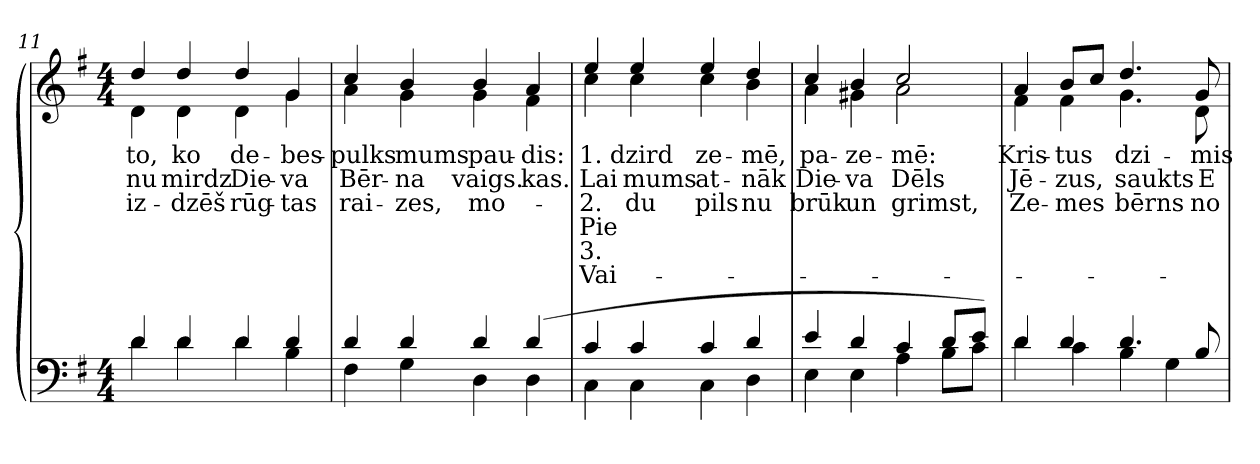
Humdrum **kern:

**kern	**kern	**text	**text	**text	**text	**text	**text
*part2	*part1	*part1	*part1	*part1	*part1	*part1	*part1
*staff2	*staff1	*staff1	*staff1	*staff1	*staff1	*staff1	*staff1
*clefF4	*clefG2	*	*	*	*	*	*
*k[f#]	*k[f#]	*	*	*	*	*	*
*G:	*G:	*	*	*	*	*	*
*M4/4	*M4/4	*	*	*	*	*	*
=11	=11	=11	=11	=11	=11	=11	=11
*^	*	*	*	*	*	*	*
!	!	!	!LO:LY:b:color=#000000	!LO:LY:b:color=#000000	!LO:LY:b:color=#000000	!	!	!
*	*	*^	*	*	*	*	*	*
4di/	4di\	4ddi/	4di\	to,	nu	iz-	.	.	.
!	!	!	!	!LO:LY:b:color=#000000	!LO:LY:b:color=#000000	!LO:LY:b:color=#000000	!	!	!
4di/	4di\	4ddi/	4di\	ko	mirdz	-dzēš	.	.	.
!	!	!	!	!LO:LY:b:color=#000000	!LO:LY:b:color=#000000	!LO:LY:b:color=#000000	!	!	!
4di/	4di\	4ddi/	4di\	de-	Die-	rūg-	.	.	.
!	!	!	!	!LO:LY:b:color=#000000	!LO:LY:b:color=#000000	!LO:LY:b:color=#000000	!	!	!
4di/	4Bi\	4gi/	4gi\	-bes-	-va	-tas	.	.	.
=12	=12	=12	=12	=12	=12	=12	=12	=12	=12
!	!	!	!	!LO:LY:b:color=#000000	!LO:LY:b:color=#000000	!LO:LY:b:color=#000000	!	!	!
4di/	4F#i\	4cci/	4ai\	-pulks	Bēr-	rai-	.	.	.
!	!	!	!	!LO:LY:b:color=#000000	!LO:LY:b:color=#000000	!LO:LY:b:color=#000000	!	!	!
4di/	4Gi\	4bi/	4gi\	mums	-na	-zes,	.	.	.
!	!	!	!	!LO:LY:b:color=#000000	!LO:LY:b:color=#000000	!LO:LY:b:color=#000000	!	!	!
4di/	4Di\	4bi/	4gi\	pau-	vaigs.	mo-	.	.	.
!	!	!	!	!LO:LY:b:color=#000000	!LO:LY:b:color=#000000	!	!	!	!
(4di/	4Di\	4ai/	4f#i\	-dis:	-kas.	.	.	.	.
!!LO:LB:g=z	!!
=13	=13	=13	=13	=13	=13	=13	=13	=13	=13
!	!	!	!	!LO:LY:b:color=#000000	!LO:LY:b:color=#000000	!LO:LY:b:color=#000000	!LO:LY:b:color=#000000	!LO:LY:b:color=#000000	!LO:LY:b:color=#000000
4ci/	4Ci\	4eei/	4cci\	1.	Lai	2.	Pie	3.	Vai-
!	!	!	!	!LO:LY:b:color=#000000	!LO:LY:b:color=#000000	!LO:LY:b:color=#000000	!	!	!
4ci/	4Ci\	4eei/	4cci\	dzird	mums	-du	.	.	.
!	!	!	!	!LO:LY:b:color=#000000	!LO:LY:b:color=#000000	!LO:LY:b:color=#000000	!	!	!
4ci/	4Ci\	4eei/	4cci\	ze-	at-	pils	.	.	.
!	!	!	!	!LO:LY:b:color=#000000	!LO:LY:b:color=#000000	!LO:LY:b:color=#000000	!	!	!
4di/	4Di\	4ddi/	4bi\	-mē,	-nāk	nu	.	.	.
=14	=14	=14	=14	=14	=14	=14	=14	=14	=14
!	!	!	!	!LO:LY:b:color=#000000	!LO:LY:b:color=#000000	!LO:LY:b:color=#000000	!	!	!
4ei/	4Ei\	4cci/	4ai\	pa-	Die-	brūk	.	.	.
!	!	!	!	!LO:LY:b:color=#000000	!LO:LY:b:color=#000000	!LO:LY:b:color=#000000	!	!	!
4di/	4Ei\	4bi/	4g#Xi\	-ze-	-va	un	.	.	.
!	!	!	!	!LO:LY:b:color=#000000	!LO:LY:b:color=#000000	!LO:LY:b:color=#000000	!	!	!
4ci/	4Ai\	2cci/	2ai\	-mē:	Dēls	grimst,	.	.	.
8di/L	8Bi\L	.	.	.	.	.	.	.	.
8ei/J)	8ci\J	.	.	.	.	.	.	.	.
=15	=15	=15	=15	=15	=15	=15	=15	=15	=15
!	!	!	!	!LO:LY:b:color=#000000	!LO:LY:b:color=#000000	!LO:LY:b:color=#000000	!	!	!
4di/	4di\	4ai/	4f#i\	Kris-	Jē-	Ze-	.	.	.
!	!	!	!	!LO:LY:b:color=#000000	!LO:LY:b:color=#000000	!LO:LY:b:color=#000000	!	!	!
4di/	4ci\	8bi/L	4f#i\	-tus	-zus,	-mes	.	.	.
.	.	8cci/J	.	.	.	.	.	.	.
!	!	!	!	!LO:LY:b:color=#000000	!LO:LY:b:color=#000000	!LO:LY:b:color=#000000	!	!	!
4.di/	4Bi\	4.ddi/	4.gi\	dzi-	saukts	bērns	.	.	.
.	4Gi\	.	.	.	.	.	.	.	.
!	!	!	!	!LO:LY:b:color=#000000	!LO:LY:b:color=#000000	!LO:LY:b:color=#000000	!	!	!
8Bi/	.	8gi/	8di\	-mis	E-	no	.	.	.
*v	*v	*	*	*	*	*	*	*	*
*	*v	*v	*	*	*	*	*	*
=	=	=	=	=	=	=	=
*-	*-	*-	*-	*-	*-	*-	*-
